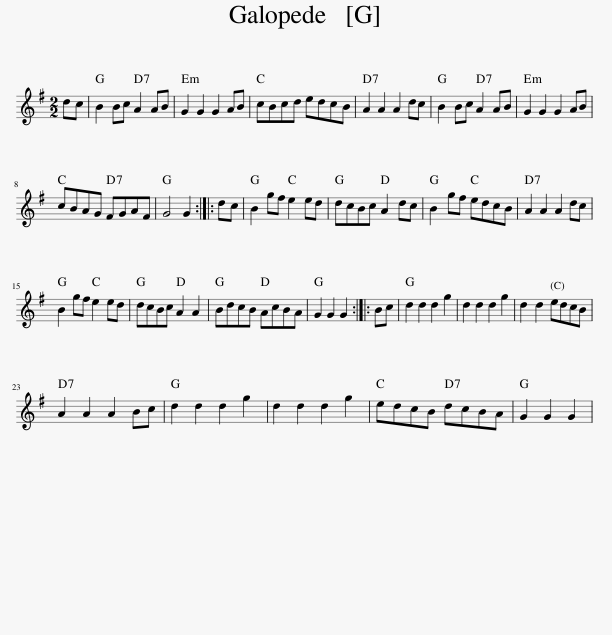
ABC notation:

X:1
L:1/8
M:2/2
I:linebreak $
K:G
V:1 treble
V:1
 dc | B2 Bc A2 AB | G2 G2 G2 AB | cBcd edcB | A2 A2 A2 dc | %5
 B2 Bc A2 AB | G2 G2 G2 AB |$ cBAG FGAF | G4 G2 :: dc | %10
 B2 gf e2 ed | dcBc A2 dc | B2 gf edcB | A2 A2 A2 dc |$ B2 gf e2 ed | %15
 dcBc A2 A2 | BdcB AcBA | G2 G2 G2 :: Bc | d2 d2 d2 g2 | %20
 d2 d2 d2 g2 | d2 d2 edcB |$ A2 A2 A2 Bc | d2 d2 d2 g2 | d2 d2 d2 g2 | %25
 edcB dcBA | G2 G2 G2 | %27
